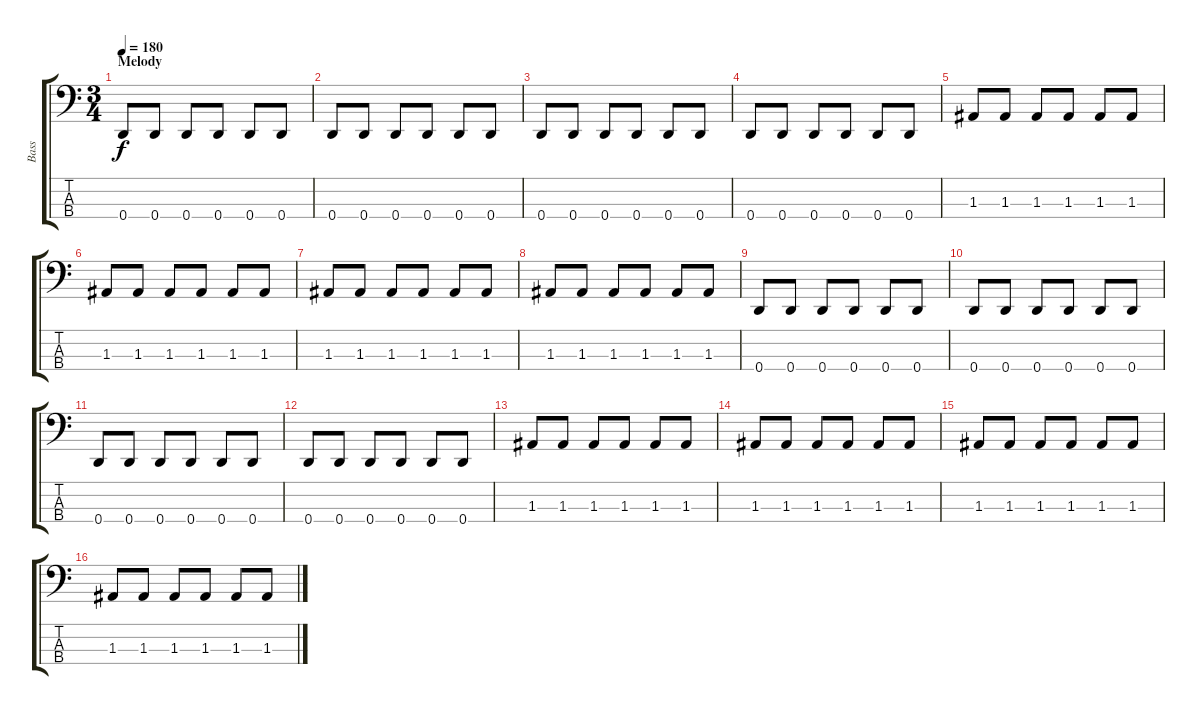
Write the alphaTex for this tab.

\track ("Bass" "Bass") {instrument electricbassfinger}
\staff {score tabs}
\tuning (G2 D2 A1 D1) {hide}
\ts (3 4)
\section ("" "Melody")
\tempo 180
\clef f4
\ks c
0.4.8{dy f} 0.4.8 0.4.8 0.4.8 0.4.8 0.4.8 |
0.4.8 0.4.8 0.4.8 0.4.8 0.4.8 0.4.8 |
0.4.8 0.4.8 0.4.8 0.4.8 0.4.8 0.4.8 |
0.4.8 0.4.8 0.4.8 0.4.8 0.4.8 0.4.8 |
1.3.8 1.3.8 1.3.8 1.3.8 1.3.8 1.3.8 |
1.3.8 1.3.8 1.3.8 1.3.8 1.3.8 1.3.8 |
1.3.8 1.3.8 1.3.8 1.3.8 1.3.8 1.3.8 |
1.3.8 1.3.8 1.3.8 1.3.8 1.3.8 1.3.8 |
0.4.8 0.4.8 0.4.8 0.4.8 0.4.8 0.4.8 |
0.4.8 0.4.8 0.4.8 0.4.8 0.4.8 0.4.8 |
0.4.8 0.4.8 0.4.8 0.4.8 0.4.8 0.4.8 |
0.4.8 0.4.8 0.4.8 0.4.8 0.4.8 0.4.8 |
1.3.8 1.3.8 1.3.8 1.3.8 1.3.8 1.3.8 |
1.3.8 1.3.8 1.3.8 1.3.8 1.3.8 1.3.8 |
1.3.8 1.3.8 1.3.8 1.3.8 1.3.8 1.3.8 |
1.3.8 1.3.8 1.3.8 1.3.8 1.3.8 1.3.8
